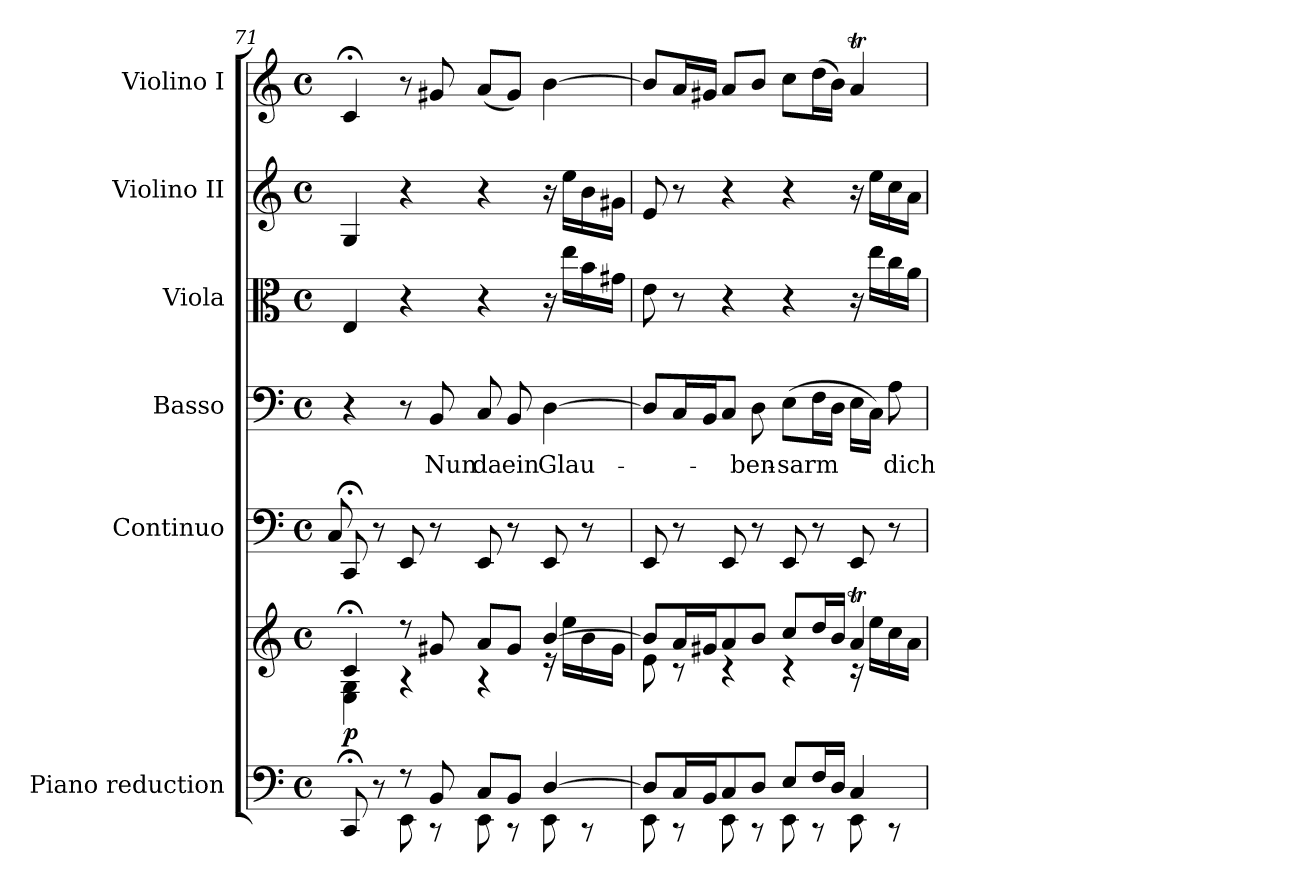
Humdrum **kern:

**kern	**kern	**dynam	**kern	**dynam	**kern	**text	**kern	**dynam	**kern	**dynam	**kern	**dynam
*part6	*part6	*part6	*part5	*part5	*part4	*part4	*part3	*part3	*part2	*part2	*part1	*part1
*staff7	*staff6	*staff6/7	*staff5	*staff5	*staff4	*staff4	*staff3	*staff3	*staff2	*staff2	*staff1	*staff1
*I"Piano reduction	*	*	*I"Continuo	*	*I"Basso	*	*I"Viola	*	*I"Violino II	*	*I"Violino I	*
*I'Pno	*	*	*	*	*	*	*I'Vla	*	*I'Vln	*	*I'Vln	*
*clefF4	*clefG2	*	*clefF4	*	*clefF4	*	*clefC3	*	*clefG2	*	*clefG2	*
*k[]	*k[]	*	*k[]	*	*k[]	*	*k[]	*	*k[]	*	*k[]	*
*M4/4	*M4/4	*	*M4/4	*	*M4/4	*	*M4/4	*	*M4/4	*	*M4/4	*
*met(c)	*met(c)	*	*met(c)	*	*met(c)	*	*met(c)	*	*met(c)	*	*met(c)	*
=71	=71	=71	=71	=71	=71	=71	=71	=71	=71	=71	=71	=71
*^	*^	*	*^	*	*	*	*	*	*	*	*	*
!	!	!	!	!LO:DY:b	!	!	!	!	!	!	!	!	!	!	!
8CC;/	8ryy	4c;</	4E\ 4G\	p	8CC;</	8C!/	.	4r	.	4E/	.	4G/	.	4c;</	.
8r	8ryy	.	.	.	8r	2..ryy	.	.	.	.	.	.	.	.	.
!	!	!	!	!	!	!	!LO:DY:a	!	!	!	!	!	!	!	!
8r	8EE\	8r	4r	.	8EE/	.	other-dynamics	8r	.	4r	.	4r	.	8r	.
!	!	!	!	!	!	!	!	!	!LO:LY:b	!	!	!	!	!	!LO:DY:b
8BB/	8r	8g#X/	.	.	8r	.	.	8BB/	Nun	.	.	.	.	8g#X/	other-dynamics
!	!	!	!	!	!	!	!	!	!LO:LY:b	!	!	!	!	!	!
8C/L	8EE\	8a/L	4r	.	8EE/	.	.	8C/	da	4r	.	4r	.	(8a/L	.
!	!	!	!	!	!	!	!	!	!LO:LY:b	!	!	!	!	!	!
8BB/J	8r	8g#/J	.	.	8r	.	.	8BB/	ein	.	.	.	.	8g#/J)	.
!	!	!	!	!	!	!	!	!	!LO:LY:b	!	!	!	!	!	!
[4D/	8EE\	[4b/	16r	.	8EE/	.	.	[4D\	Glau-	16r	.	16r	.	[4b\	.
!	!	!	!	!	!	!	!	!	!	!	!LO:DY:b	!	!LO:DY:b	!	!
.	.	.	16ee\LL	.	.	.	.	.	.	16ee\LL	other-dynamics	16ee\LL	other-dynamics	.	.
.	8r	.	16b\	.	8r	.	.	.	.	16b\	.	16b\	.	.	.
.	.	.	16g#\JJ	.	.	.	.	.	.	16g#X\JJ	.	16g#X\JJ	.	.	.
*	*	*	*	*	*v	*v	*	*	*	*	*	*	*	*	*
!!LO:LB:g=z
=72	=72	=72	=72	=72	=72	=72	=72	=72	=72	=72	=72	=72	=72	=72
8D/L]	8EE\	8b/L]	8e\	.	8EE/	.	8D/L]	.	8e\	.	8e/	.	8b/L]	.
16C/L	8r	16a/L	8r	.	8r	.	16C/L	.	8r	.	8r	.	16a/L	.
16BB/J	.	16g#X/J	.	.	.	.	16BB/J	.	.	.	.	.	16g#X/JJ	.
8C/	8EE\	8a/	4r	.	8EE/	.	8C/J	.	4r	.	4r	.	8a/L	.
!	!	!	!	!	!	!	!	!LO:LY:b	!	!	!	!	!	!
8D/J	8r	8b/J	.	.	8r	.	8D\	-ben-	.	.	.	.	8b/J	.
!	!	!	!	!	!	!	!	!LO:LY:b	!	!	!	!	!	!
8E/L	8EE\	8cc/L	4r	.	8EE/	.	(8E\L	-sarm	4r	.	4r	.	8cc\L	.
16F/L	8r	16dd/L	.	.	8r	.	16F\L	.	.	.	.	.	(16dd\L	.
16D/JJ	.	16b/JJ	.	.	.	.	16D\JJ	.	.	.	.	.	16b\JJ)	.
4C/	8EE\	4aT/	16r	.	8EE/	.	16E\LL	.	16r	.	16r	.	4aT/	.
.	.	.	16ee\LL	.	.	.	16C\JJ)	.	16ee\LL	.	16ee\LL	.	.	.
!	!	!	!	!	!	!	!	!LO:LY:b	!	!	!	!	!	!
.	8r	.	16cc\	.	8r	.	8A\	dich	16cc\	.	16cc\	.	.	.
.	.	.	16a\JJ	.	.	.	.	.	16a\JJ	.	16a\JJ	.	.	.
*v	*v	*	*	*	*	*	*	*	*	*	*	*	*	*
*	*v	*v	*	*	*	*	*	*	*	*	*	*	*
=	=	=	=	=	=	=	=	=	=	=	=	=
*-	*-	*-	*-	*-	*-	*-	*-	*-	*-	*-	*-	*-
